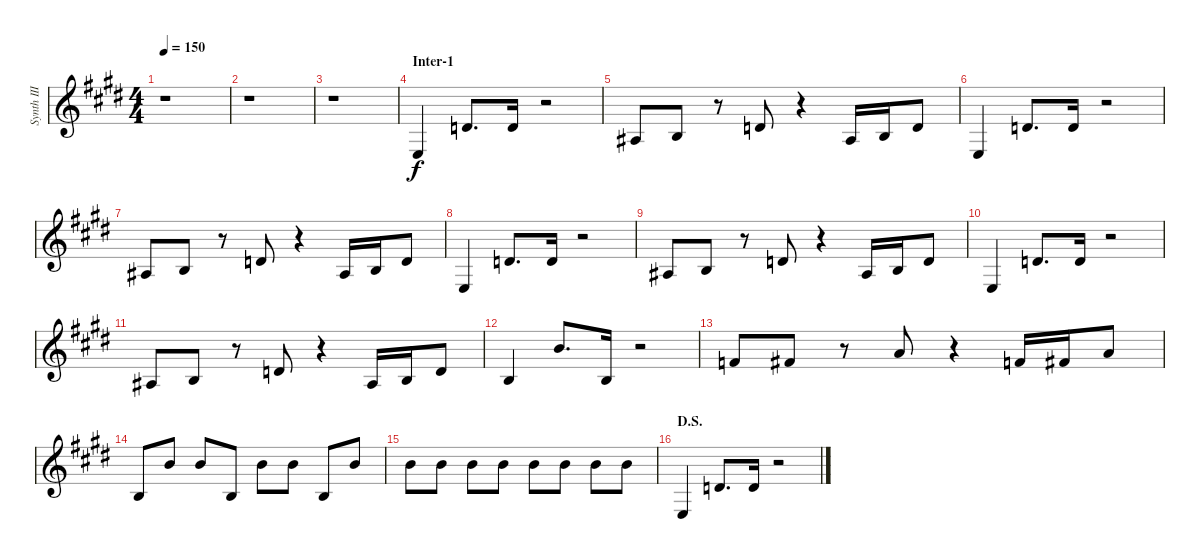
\track ("Synth III (Clavi)" "Synth III ") {instrument harpsichord}
\staff {score}
\tuning (E4 B3 G3 D3 A2 E2 B1) {hide}
\ts (4 4)
\tempo 150
\clef g2
\ks e
r.1{dy f} |
r.1 |
r.1 |
\section ("" "Inter-1")
2.4.4 3.2.8{d} 3.2.16 r.2 |
3.3.8 0.2.8 r.8 3.2.8 r.4 3.3.16 0.2.16 3.2.8 |
2.4.4 3.2.8{d} 3.2.16 r.2 |
3.3.8 0.2.8 r.8 3.2.8 r.4 3.3.16 0.2.16 3.2.8 |
2.4.4 3.2.8{d} 3.2.16 r.2 |
3.3.8 0.2.8 r.8 3.2.8 r.4 3.3.16 0.2.16 3.2.8 |
2.4.4 3.2.8{d} 3.2.16 r.2 |
3.3.8 0.2.8 r.8 3.2.8 r.4 3.3.16 0.2.16 3.2.8 |
0.2.4 7.1.8{d} 0.2.16 r.2 |
1.1.8 2.1.8 r.8 5.1.8 r.4 1.1.16 2.1.16 5.1.8 |
0.2.8 7.1.8 7.1.8 0.2.8 7.1.8 7.1.8 0.2.8 7.1.8 |
7.1.8 7.1.8 7.1.8 7.1.8 7.1.8 7.1.8 7.1.8 7.1.8 |
\section ("" "D.S.")
2.4.4 3.2.8{d} 3.2.16 r.2
